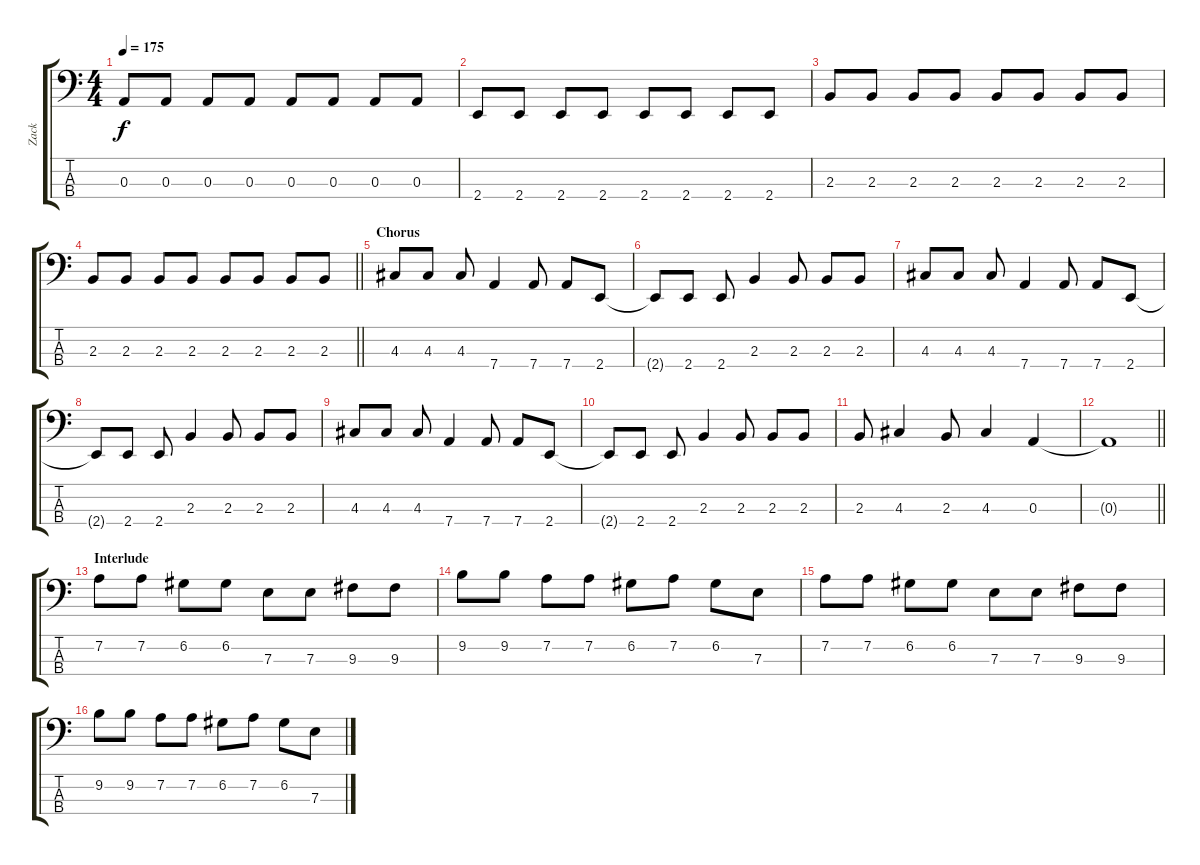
\track ("Zack" "Zack") {instrument electricbassfinger}
\staff {score tabs}
\tuning (G2 D2 A1 D1) {hide}
\ts (4 4)
\tempo 175
\clef f4
\ks c
0.3.8{dy f} 0.3.8 0.3.8 0.3.8 0.3.8 0.3.8 0.3.8 0.3.8 |
2.4.8 2.4.8 2.4.8 2.4.8 2.4.8 2.4.8 2.4.8 2.4.8 |
2.3.8 2.3.8 2.3.8 2.3.8 2.3.8 2.3.8 2.3.8 2.3.8 |
\barLineRight lightlight
2.3.8 2.3.8 2.3.8 2.3.8 2.3.8 2.3.8 2.3.8 2.3.8 |
\section ("" "Chorus")
4.3.8 4.3.8 4.3.8 7.4.4 7.4.8 7.4.8 2.4.8 |
2.4{t}.8 2.4.8 2.4.8 2.3.4 2.3.8 2.3.8 2.3.8 |
4.3.8 4.3.8 4.3.8 7.4.4 7.4.8 7.4.8 2.4.8 |
2.4{t}.8 2.4.8 2.4.8 2.3.4 2.3.8 2.3.8 2.3.8 |
4.3.8 4.3.8 4.3.8 7.4.4 7.4.8 7.4.8 2.4.8 |
2.4{t}.8 2.4.8 2.4.8 2.3.4 2.3.8 2.3.8 2.3.8 |
2.3.8 4.3.4 2.3.8 4.3.4 0.3.4 |
\barLineRight lightlight
0.3{t}.1 |
\section ("" "Interlude")
7.2.8 7.2.8 6.2.8 6.2.8 7.3.8 7.3.8 9.3.8 9.3.8 |
9.2.8 9.2.8 7.2.8 7.2.8 6.2.8 7.2.8 6.2.8 7.3.8 |
7.2.8 7.2.8 6.2.8 6.2.8 7.3.8 7.3.8 9.3.8 9.3.8 |
9.2.8 9.2.8 7.2.8 7.2.8 6.2.8 7.2.8 6.2.8 7.3.8
